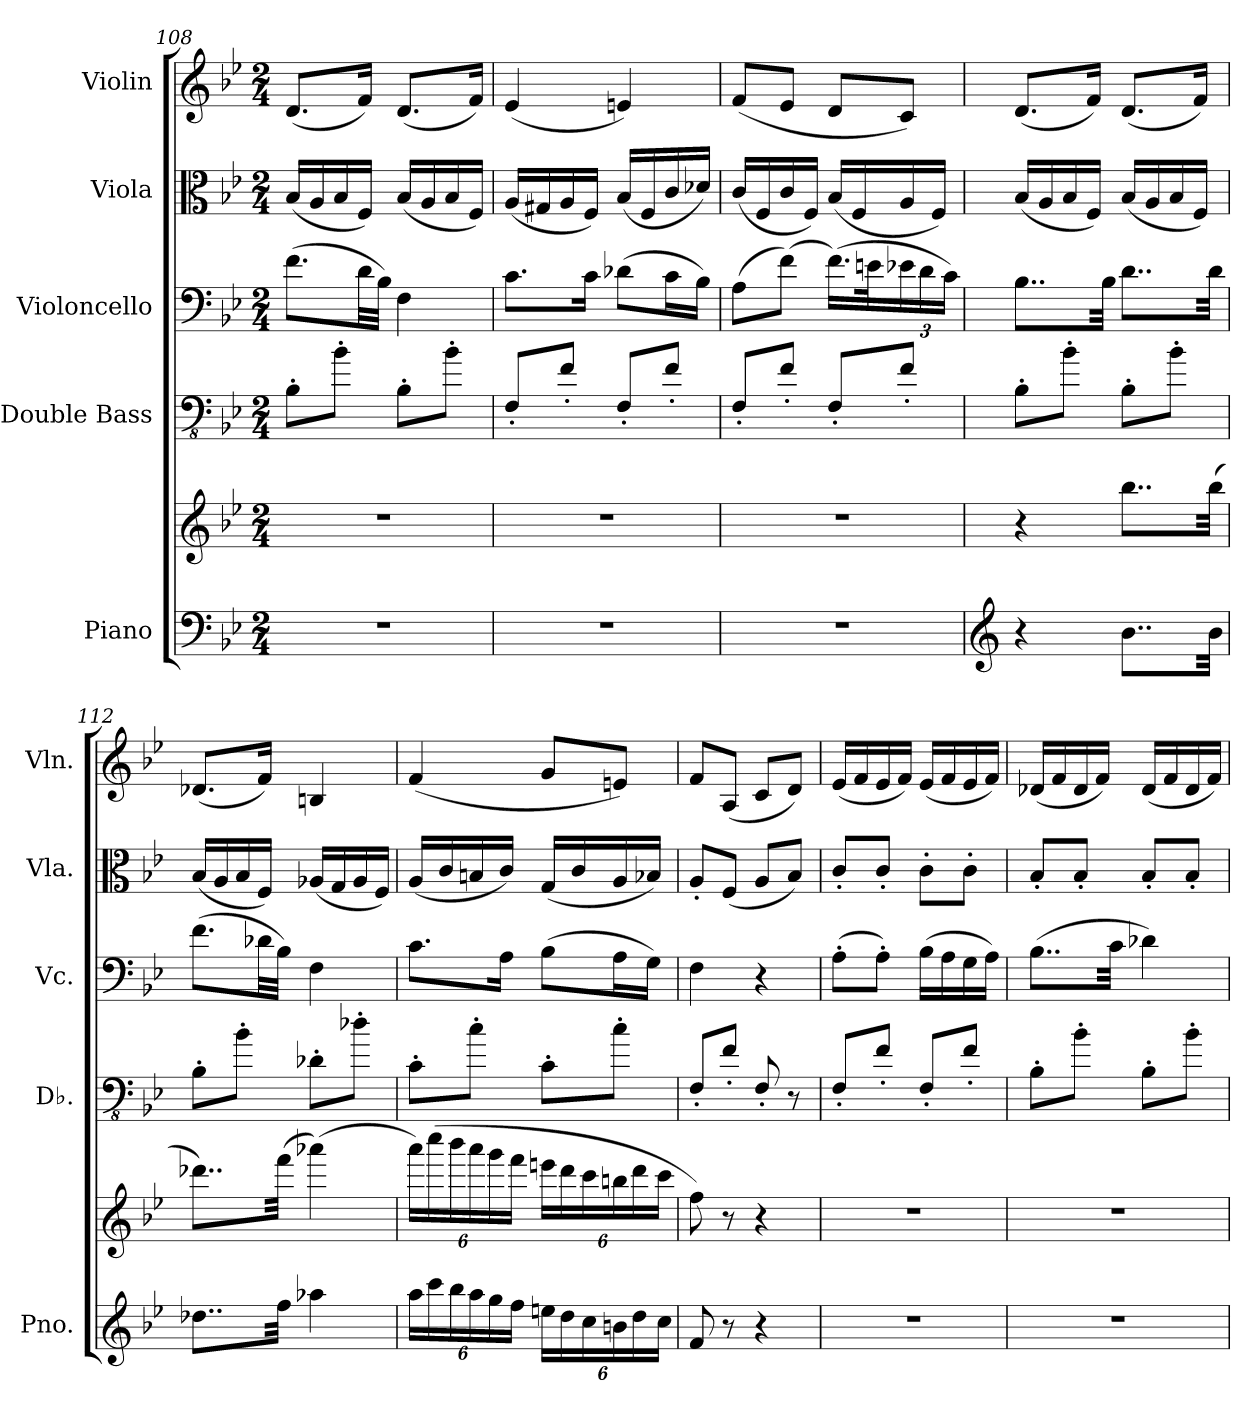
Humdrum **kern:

**kern	**kern	**kern	**kern	**kern	**kern
*part5	*part5	*part4	*part3	*part2	*part1
*staff6	*staff5	*staff4	*staff3	*staff2	*staff1
*I"Piano	*	*I"Double Bass	*I"Violoncello	*I"Viola	*I"Violin
*I'Pno.	*	*I'Db.	*I'Vc.	*I'Vla.	*I'Vln.
*clefF4	*clefG2	*clefFv4	*clefF4	*clefC3	*clefG2
*	*	*ITrd7c12	*	*	*
*k[b-e-]	*k[b-e-]	*k[b-e-]	*k[b-e-]	*k[b-e-]	*k[b-e-]
*M2/4	*M2/4	*M2/4	*M2/4	*M2/4	*M2/4
=108	=108	=108	=108	=108	=108
2r	2r	8BBB-'\L	(8.f\L	(16B-/LL	(8.d/L
.	.	.	.	16A/	.
.	.	8BB-'\J	.	16B-/	.
.	.	.	32d\LL	16F/JJ)	16f/Jk)
.	.	.	32B-\JJJ)	.	.
.	.	8BBB-'\L	4F\	(16B-/LL	(8.d/L
.	.	.	.	16A/	.
.	.	8BB-'\J	.	16B-/	.
.	.	.	.	16F/JJ)	16f/Jk)
!!LO:PB:g=z
=109	=109	=109	=109	=109	=109
2r	2r	8FFF'/L	8.c\L	(16A/LL	(4e-/
.	.	.	.	16G#X/	.
.	.	8FF'/J	.	16A/	.
.	.	.	16c\Jk	16F/JJ)	.
.	.	8FFF'/L	(8d-X\L	(16B-/LL	4en/)
.	.	.	.	16F/	.
.	.	8FF'/J	16c\L	16c/	.
.	.	.	16B-\JJ)	16d-X/JJ)	.
=110	=110	=110	=110	=110	=110
2r	2r	8FFF'/L	(8A\L	(16c/LL	(8f/L
.	.	.	.	16F/	.
.	.	8FF'/J	(8f\J)	16c/	8e-/J
.	.	.	.	16F/JJ)	.
.	.	8FFF'/L	(16.f\LL)	(16B-/LL	8d/L
.	.	.	.	16F/	.
.	.	.	32en\K	.	.
*	*	*	*Xbrackettup	*	*
.	.	8FF'/J	24e-X\	16A/	8c/J)
.	.	.	24d\	.	.
.	.	.	.	16F/JJ)	.
.	.	.	24c\JJ)	.	.
=111	=111	=111	=111	=111	=111
*clefG2	*	*	*	*	*
4r	4r	8BBB-'\L	8..B-\L	(16B-/LL	(8.d/L
.	.	.	.	16A/	.
.	.	8BB-'\J	.	16B-/	.
.	.	.	.	16F/JJ)	16f/Jk)
.	.	.	32B-\Jkk	.	.
8..b-\L	8..bb-\L	8BBB-'\L	8..d\L	(16B-/LL	(8.d/L
.	.	.	.	16A/	.
.	.	8BB-'\J	.	16B-/	.
.	.	.	.	16F/JJ)	16f/Jk)
32b-\Jkk	(32bb-\Jkk	.	32d\Jkk	.	.
=112	=112	=112	=112	=112	=112
8..dd-X\L	8..ddd-X\L)	8BBB-'\L	(8.f\L	(16B-/LL	(8.d-X/L
.	.	.	.	16A/	.
.	.	8BB-'\J	.	16B-/	.
.	.	.	32d-X\LL	16F/JJ)	16f/Jk)
32ff\Jkk	(32fff\Jkk	.	32B-\JJJ)	.	.
4aa-X\	(4aaa-X\)	8DD-X'\L	4F\	(16A-X/LL	4Bn/
.	.	.	.	16G/	.
.	.	8D-X'\J	.	16A-/	.
.	.	.	.	16F/JJ)	.
!!LO:LB:g=z
=113	=113	=113	=113	=113	=113
*Xbrackettup	*Xbrackettup	*	*	*	*
24aa\LL	24aaa\LL)	8CC'\L	8.c\L	(16A/LL	(4f/
24ccc\	(24cccc\	.	.	.	.
.	.	.	.	16c/	.
24bb-\	24bbb-\	.	.	.	.
24aa\	24aaa\	8C'\J	.	16Bn/	.
24gg\	24ggg\	.	.	.	.
.	.	.	16A\Jk	16c/JJ)	.
24ff\JJ	24fff\JJ	.	.	.	.
24een\LL	24eeen\LL	8CC'\L	(8B-\L	(16G/LL	8g/L
24dd\	24ddd\	.	.	.	.
.	.	.	.	16c/	.
24cc\	24ccc\	.	.	.	.
24bn\	24bbn\	8C'\J	16A\L	16A/	8en/J)
24dd\	24ddd\	.	.	.	.
.	.	.	16G\JJ)	16B-X/JJ)	.
24cc\JJ	24ccc\JJ	.	.	.	.
=114	=114	=114	=114	=114	=114
8f/	8ff\)	8FFF'/L	4F\	8A'/L	8f/L
8r	8r	8FF'/J	.	(8F/J	(8A/J
4r	4r	8FFF'/	4r	8A/L	8c/L
.	.	8r	.	8B-/J)	8d/J)
=115	=115	=115	=115	=115	=115
2r	2r	8FFF'/L	(8A'\L	8c'/L	(16e-/LL
.	.	.	.	.	16f/
.	.	8FF'/J	8A'\J)	8c'/J	16e-/
.	.	.	.	.	16f/JJ)
.	.	8FFF'/L	(16B-\LL	8c'\L	(16e-/LL
.	.	.	16A\	.	16f/
.	.	8FF'/J	16G\	8c'\J	16e-/
.	.	.	16A\JJ)	.	16f/JJ)
=116	=116	=116	=116	=116	=116
2r	2r	8BBB-'\L	(8..B-\L	8B-'/L	(16d-X/LL
.	.	.	.	.	16f/
.	.	8BB-'\J	.	8B-'/J	16d-/
.	.	.	.	.	16f/JJ)
.	.	.	32c\Jkk	.	.
.	.	8BBB-'\L	4d-X\)	8B-'/L	(16d-/LL
.	.	.	.	.	16f/
.	.	8BB-'\J	.	8B-'/J	16d-/
.	.	.	.	.	16f/JJ)
=	=	=	=	=	=
*-	*-	*-	*-	*-	*-
